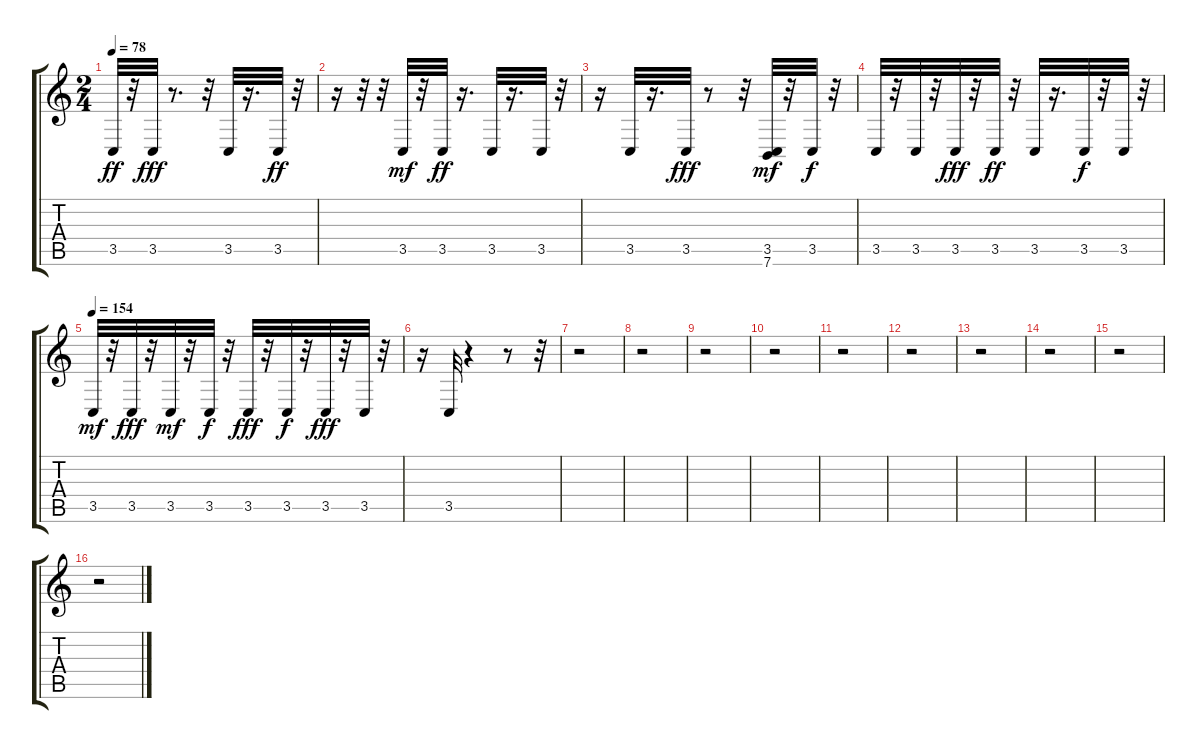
\track "" {instrument timpani}
\staff {score tabs}
\tuning (E4 B3 G3 D3 A2 E2) {hide}
\ts (2 4)
\tempo 78
\clef g2
\ks c
3.5.32{dy ff} r.32 3.5.32{dy fff} r.8{d} r.32 3.5.32 r.16{d} 3.5.32{dy ff} r.32 |
r.16 r.32 r.32 3.5.32{dy mf} r.32 3.5.32{dy ff} r.16{d} 3.5.32 r.16{d} 3.5.32 r.32 |
r.16 3.5.32 r.16{d} 3.5.32{dy fff} r.8 r.32 (3.5 7.6).32{dy mf} r.32 3.5.32{dy f} r.32 |
3.5.32 r.32 3.5.32 r.32 3.5.32{dy fff} r.32 3.5.32{dy ff} r.32 3.5.32 r.16{d} 3.5.32{dy f} r.32 3.5.32 r.32 |
\tempo 154
3.5.32{dy mf} r.32 3.5.32{dy fff} r.32 3.5.32{dy mf} r.32 3.5.32{dy f} r.32 3.5.32{dy fff} r.32 3.5.32{dy f} r.32 3.5.32{dy fff} r.32 3.5.32 r.32 |
r.16 3.5.32 r.4 r.8 r.32 |
r.2 |
r.2 |
r.2 |
r.2 |
r.2 |
r.2 |
r.2 |
r.2 |
r.2 |
r.2
